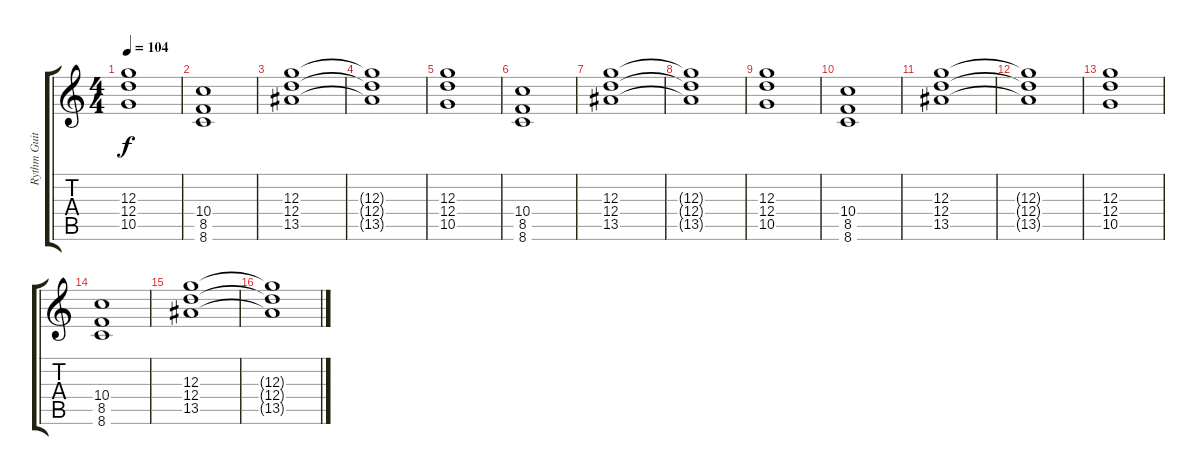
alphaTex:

\track ("Rythm Guitar" "Rythm Guit") {instrument distortionguitar}
\staff {score tabs}
\tuning (E4 B3 G3 D3 A2 E2) {hide}
\ts (4 4)
\tempo 104
\clef g2
\ks c
(12.3 12.4 10.5).1{dy f instrument synthvoice} |
(10.4 8.5 8.6).1 |
(12.3 12.4 13.5).1 |
(12.3{t} 12.4{t} 13.5{t}).1 |
(12.3 12.4 10.5).1 |
(10.4 8.5 8.6).1 |
(12.3 12.4 13.5).1 |
(12.3{t} 12.4{t} 13.5{t}).1 |
(12.3 12.4 10.5).1 |
(10.4 8.5 8.6).1 |
(12.3 12.4 13.5).1 |
(12.3{t} 12.4{t} 13.5{t}).1 |
(12.3 12.4 10.5).1 |
(10.4 8.5 8.6).1 |
(12.3 12.4 13.5).1 |
(12.3{t} 12.4{t} 13.5{t}).1
